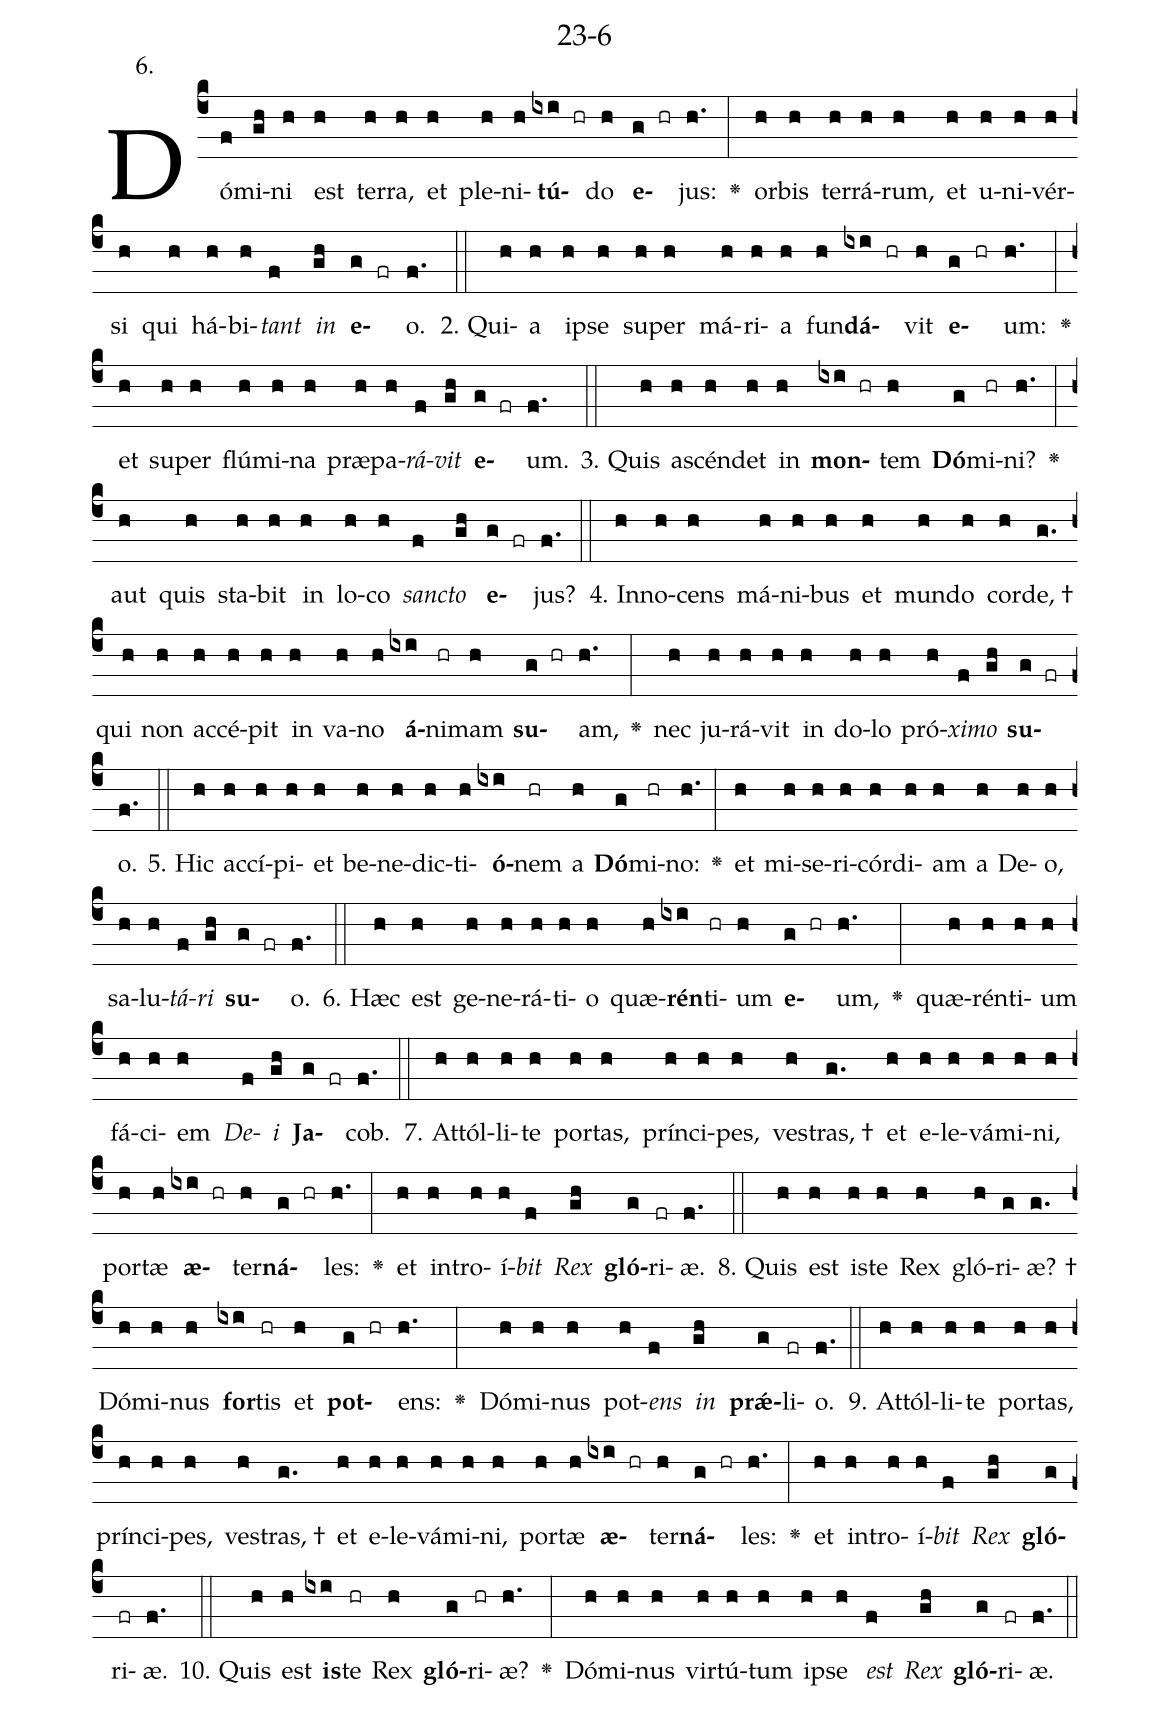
name: 23-6;
annotation: 6.;
%%
(c4)Dó(f)mi(gh)ni(h) est(h) ter(h)ra,(h) et(h) ple(h)ni(h)<b>tú</b>(ixi hr)do(h) <b>e</b>(g hr)jus:(h.) <v>\greheightstar</v>(:) or(h)bis(h) ter(h)rá(h)rum,(h) et(h) u(h)ni(h)vér(h)si(h) qui(h) há(h)bi(h)<i>tant</i>(f) <i>in</i>(gh) <b>e</b>(g fr)o.(f.) (::)
2. Qui(h)a(h) ip(h)se(h) su(h)per(h) má(h)ri(h)a(h) fun(h)<b>dá</b>(ixi hr)vit(h) <b>e</b>(g hr)um:(h.) <v>\greheightstar</v>(:) et(h) su(h)per(h) flú(h)mi(h)na(h) præ(h)pa(h)<i>rá</i>(f)<i>vit</i>(gh) <b>e</b>(g fr)um.(f.) (::)
3. Quis(h) a(h)scén(h)det(h) in(h) <b>mon</b>(ixi hr)tem(h) <b>Dó</b>(g)mi(hr)ni?(h.) <v>\greheightstar</v>(:) aut(h) quis(h) sta(h)bit(h) in(h) lo(h)co(h) <i>sanc</i>(f)<i>to</i>(gh) <b>e</b>(g fr)jus?(f.) (::)
4. In(h)no(h)cens(h) má(h)ni(h)bus(h) et(h) mun(h)do(h) cor(h)de, †(g.) qui(h) non(h) ac(h)cé(h)pit(h) in(h) va(h)no(h) <b>á</b>(ixi)ni(hr)mam(h) <b>su</b>(g hr)am,(h.) <v>\greheightstar</v>(:) nec(h) ju(h)rá(h)vit(h) in(h) do(h)lo(h) pró(h)<i>xi</i>(f)<i>mo</i>(gh) <b>su</b>(g fr)o.(f.) (::)
5. Hic(h) ac(h)cí(h)pi(h)et(h) be(h)ne(h)dic(h)ti(h)<b>ó</b>(ixi)nem(hr) a(h) <b>Dó</b>(g)mi(hr)no:(h.) <v>\greheightstar</v>(:) et(h) mi(h)se(h)ri(h)cór(h)di(h)am(h) a(h) De(h)o,(h) sa(h)lu(h)<i>tá</i>(f)<i>ri</i>(gh) <b>su</b>(g fr)o.(f.) (::)
6. Hæc(h) est(h) ge(h)ne(h)rá(h)ti(h)o(h) quæ(h)<b>rén</b>(ixi)ti(hr)um(h) <b>e</b>(g hr)um,(h.) <v>\greheightstar</v>(:) quæ(h)rén(h)ti(h)um(h) fá(h)ci(h)em(h) <i>De</i>(f)<i>i</i>(gh) <b>Ja</b>(g fr)cob.(f.) (::)
7. At(h)tól(h)li(h)te(h) por(h)tas,(h) prín(h)ci(h)pes,(h) ves(h)tras, †(g.) et(h) e(h)le(h)vá(h)mi(h)ni,(h) por(h)tæ(h) <b>æ</b>(ixi hr)ter(h)<b>ná</b>(g hr)les:(h.) <v>\greheightstar</v>(:) et(h) in(h)tro(h)í(h)<i>bit</i>(f) <i>Rex</i>(gh) <b>gló</b>(g)ri(fr)æ.(f.) (::)
8. Quis(h) est(h) is(h)te(h) Rex(h) gló(h)ri(g)æ? †(g.) Dó(h)mi(h)nus(h) <b>for</b>(ixi)tis(hr) et(h) <b>pot</b>(g hr)ens:(h.) <v>\greheightstar</v>(:) Dó(h)mi(h)nus(h) pot(h)<i>ens</i>(f) <i>in</i>(gh) <b>prǽ</b>(g)li(fr)o.(f.) (::)
9. At(h)tól(h)li(h)te(h) por(h)tas,(h) prín(h)ci(h)pes,(h) ves(h)tras, †(g.) et(h) e(h)le(h)vá(h)mi(h)ni,(h) por(h)tæ(h) <b>æ</b>(ixi hr)ter(h)<b>ná</b>(g hr)les:(h.) <v>\greheightstar</v>(:) et(h) in(h)tro(h)í(h)<i>bit</i>(f) <i>Rex</i>(gh) <b>gló</b>(g)ri(fr)æ.(f.) (::)
10. Quis(h) est(h) <b>is</b>(ixi)te(hr) Rex(h) <b>gló</b>(g)ri(hr)æ?(h.) <v>\greheightstar</v>(:) Dó(h)mi(h)nus(h) vir(h)tú(h)tum(h) ip(h)se(h) <i>est</i>(f) <i>Rex</i>(gh) <b>gló</b>(g)ri(fr)æ.(f.) (::)
